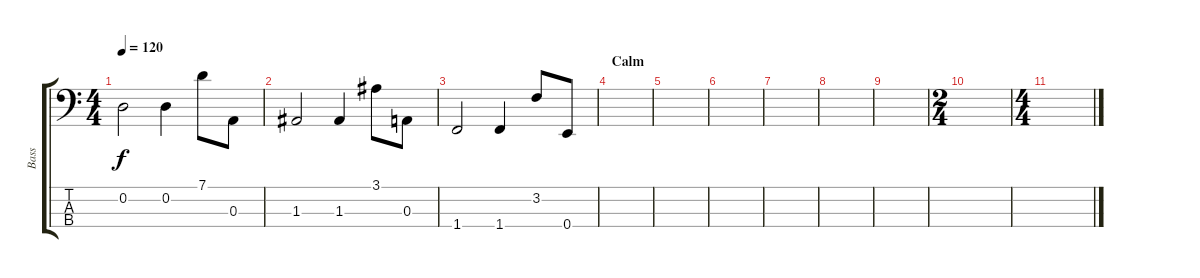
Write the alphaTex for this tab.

\track ("Bass" "Bass") {instrument electricbassfinger}
\staff {score tabs}
\tuning (G2 D2 A1 E1) {hide}
\ts (4 4)
\tempo 120
\clef f4
\ks c
0.2.2{dy f} 0.2.4 7.1.8 0.3.8 |
1.3.2 1.3.4 3.1.8 0.3.8 |
1.4.2 1.4.4 3.2.8 0.4.8 |
\section ("" "Calm")
|
|
|
|
|
|
\ts (2 4)
|
\ts (4 4)
